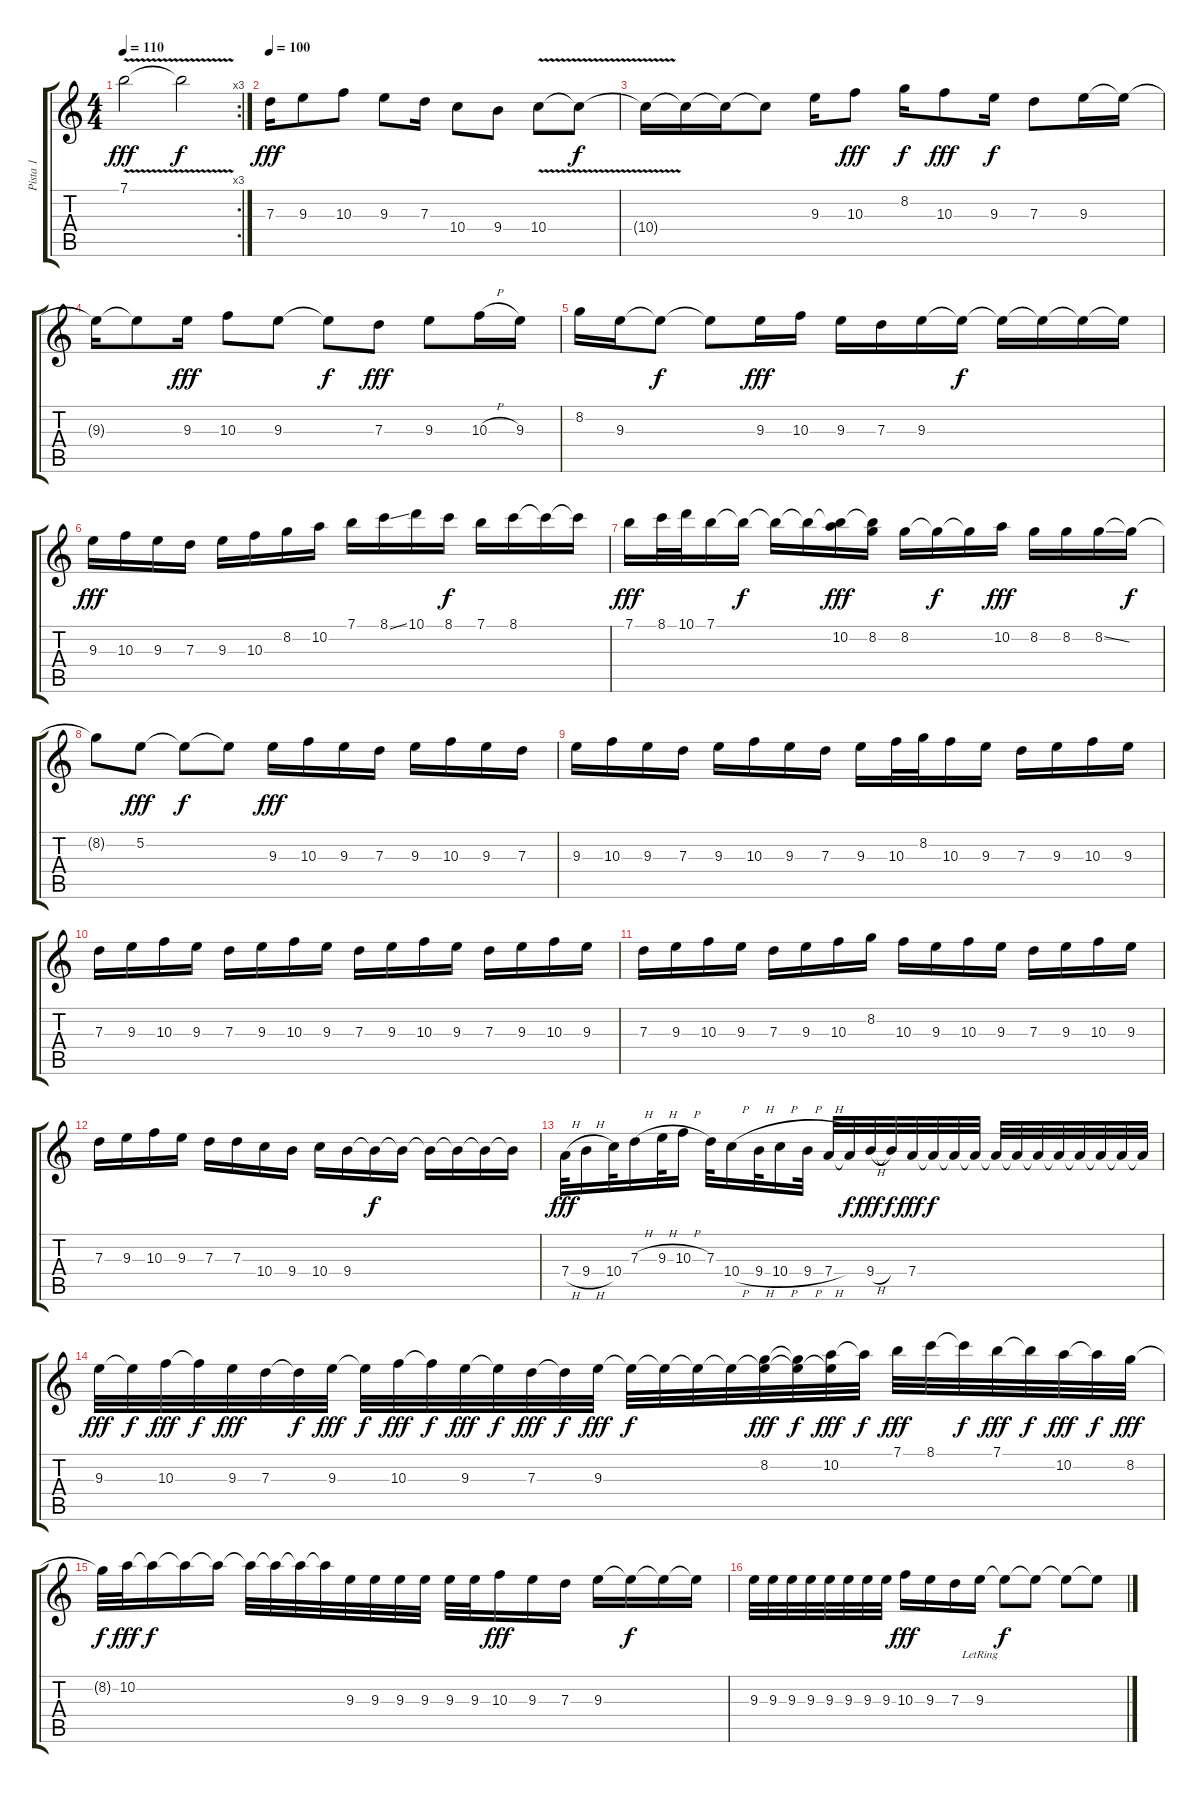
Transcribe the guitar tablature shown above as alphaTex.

\track ("Pista 1" "Pista 1") {instrument acousticguitarnylon}
\staff {score tabs}
\tuning (E4 B3 G3 D3 A2 E2) {hide}
\rc 3
\ts (4 4)
\tempo 110
\clef g2
\ks c
7.1{v}.2{dy fff} 7.1{t}.2{dy f} |
\tempo 100
7.3.16{dy fff} 9.3.8 10.3.8 9.3.8 7.3.16 10.4.8 9.4.8 10.4{v}.8 10.4{v t}.8{dy f} |
10.4{t}.16 10.4{t}.16 10.4{t}.16 10.4{t}.8 9.3.16 10.3.8{dy fff} 8.2.16{dy f} 10.3.8{dy fff} 9.3.16{dy f} 7.3.8 9.3.16 9.3{t}.16 |
9.3{t}.16 9.3{t}.8 9.3.16{dy fff} 10.3.8 9.3.8 9.3{t}.8{dy f} 7.3.8{dy fff} 9.3.8 10.3{h}.16 9.3.16 |
8.2.16 9.3.16 9.3{t}.8{dy f} 9.3{t}.8 9.3.16{dy fff} 10.3.16 9.3.16 7.3.16 9.3.16 9.3{t}.16{dy f} 9.3{t}.16 9.3{t}.16 9.3{t}.16 9.3{t}.16 |
9.3.16{dy fff} 10.3.16 9.3.16 7.3.16 9.3.16 10.3.16 8.2.16 10.2.16 7.1.16 8.1{ss}.16 10.1.16 8.1.16{dy f} 7.1.16 8.1.16 8.1{t}.16 8.1{t}.16 |
7.1.16{dy fff} 8.1.32 10.1.32 7.1.16 7.1{t}.16{dy f} 7.1{t}.16 7.1{t}.16 (7.1{t} 10.2).16{dy fff} (7.1{t} 8.2).16 8.2.16 8.2{t}.16{dy f} 8.2{t}.16 10.2.16{dy fff} 8.2.16 8.2.16 8.2{ss}.16 8.2{t}.16{dy f} |
8.2{t}.8 5.2.8{dy fff} 5.2{t}.8{dy f} 5.2{t}.8 9.3.16{dy fff} 10.3.16 9.3.16 7.3.16 9.3.16 10.3.16 9.3.16 7.3.16 |
9.3.16 10.3.16 9.3.16 7.3.16 9.3.16 10.3.16 9.3.16 7.3.16 9.3.16 10.3.32 8.2.32 10.3.16 9.3.16 7.3.16 9.3.16 10.3.16 9.3.16 |
7.3.16 9.3.16 10.3.16 9.3.16 7.3.16 9.3.16 10.3.16 9.3.16 7.3.16 9.3.16 10.3.16 9.3.16 7.3.16 9.3.16 10.3.16 9.3.16 |
7.3.16 9.3.16 10.3.16 9.3.16 7.3.16 9.3.16 10.3.16 8.2.16 10.3.16 9.3.16 10.3.16 9.3.16 7.3.16 9.3.16 10.3.16 9.3.16 |
7.3.16 9.3.16 10.3.16 9.3.16 7.3.16 7.3.16 10.4.16 9.4.16 10.4.16 9.4.16 9.4{t}.16{dy f} 9.4{t}.16 9.4{t}.16 9.4{t}.16 9.4{t}.16 9.4{t}.16 |
7.4{h}.32{dy fff} 9.4{h}.16 10.4.32 7.3{h}.16 9.3{h}.32 10.3{h}.16 7.3.32 10.4{h}.16 9.4{h}.32 10.4{h}.16 9.4{h}.32 7.4{h}.32 7.4{t}.32{dy f} 9.4{h}.32{dy fff} 9.4{t}.32{dy f} 7.4.32{dy fff} 7.4{t}.32{dy f} 7.4{t}.32 7.4{t}.32 7.4{t}.32 7.4{t}.32 7.4{t}.32 7.4{t}.32 7.4{t}.32 7.4{t}.32 7.4{t}.32 7.4{t}.32 |
9.3.32{dy fff} 9.3{t}.32{dy f} 10.3.32{dy fff} 10.3{t}.32{dy f} 9.3.32{dy fff} 7.3.32 7.3{t}.32{dy f} 9.3.32{dy fff} 9.3{t}.32{dy f} 10.3.32{dy fff} 10.3{t}.32{dy f} 9.3.32{dy fff} 9.3{t}.32{dy f} 7.3.32{dy fff} 7.3{t}.32{dy f} 9.3.32{dy fff} 9.3{t}.32{dy f} 9.3{t}.32 9.3{t}.32 9.3{t}.32 (8.2 9.3{t}).32{dy fff} (8.2{t} 9.3{t}).32{dy f} (10.2 9.3{t}).32{dy fff} 10.2{t}.32{dy f} 7.1.32{dy fff} 8.1.32 8.1{t}.32{dy f} 7.1.32{dy fff} 7.1{t}.32{dy f} 10.2.32{dy fff} 10.2{t}.32{dy f} 8.2.32{dy fff} |
8.2{t}.32{dy f} 10.2.32{dy fff} 10.2{t}.16{dy f} 10.2{t}.16 10.2{t}.16 10.2{t}.32 10.2{t}.32 10.2{t}.32 10.2{t}.32 9.3.32 9.3.32 9.3.32 9.3.32 9.3.32 9.3.32 10.3.16{dy fff} 9.3.16 7.3.16 9.3.16 9.3{t}.16{dy f} 9.3{t}.16 9.3{t}.16 |
9.3.32 9.3.32 9.3.32 9.3.32 9.3.32 9.3.32 9.3.32 9.3.32 10.3.16{dy fff} 9.3.16 7.3.16 9.3{lr}.16 9.3{t}.8{dy f} 9.3{t}.8 9.3{t}.8 9.3{t}.8
